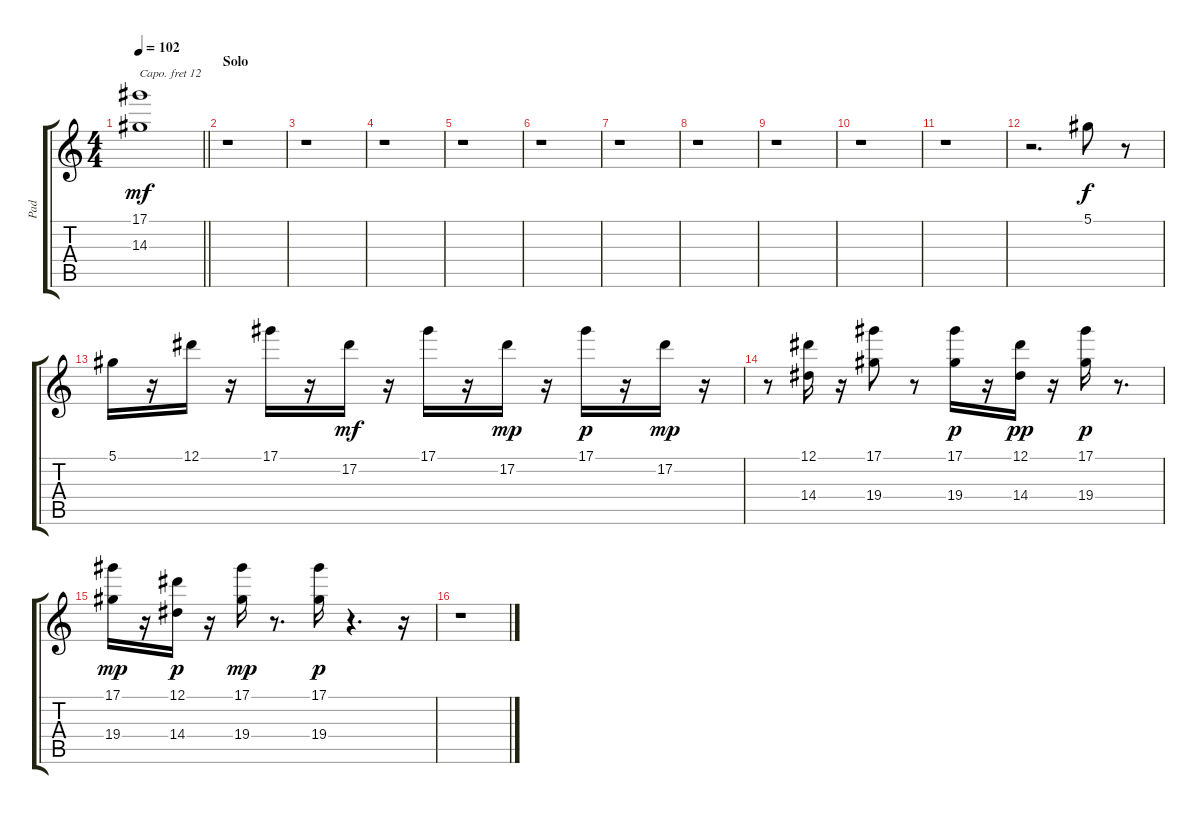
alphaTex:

\track ("Pad" "Pad") {instrument pad1newage}
\staff {score tabs}
\capo 12
\tuning (Eb4 Bb3 Gb3 Db3 Ab2 Eb2) {hide}
\ts (4 4)
\tempo 102
\clef g2
\barLineRight lightlight
\ks c
(17.1 14.3).1{dy mf} |
\section ("" "Solo")
r.1 |
r.1 |
r.1 |
r.1 |
r.1 |
r.1 |
r.1 |
r.1 |
r.1 |
r.1 |
r.2{d} 5.1.8{dy f} r.8 |
5.1.16 r.16 12.1.16 r.16 17.1.16 r.16 17.2.16{dy mf} r.16 17.1.16 r.16 17.2.16{dy mp} r.16 17.1.16{dy p} r.16 17.2.16{dy mp} r.16 |
r.8 (12.1 14.4).16 r.16 (17.1 19.4).8 r.8 (17.1 19.4).16{dy p} r.16 (12.1 14.4).16{dy pp} r.16 (17.1 19.4).16{dy p} r.8{d} |
(17.1 19.4).16{dy mp} r.16 (12.1 14.4).16{dy p} r.16 (17.1 19.4).16{dy mp} r.8{d} (17.1 19.4).16{dy p} r.4{d} r.16 |
r.1
